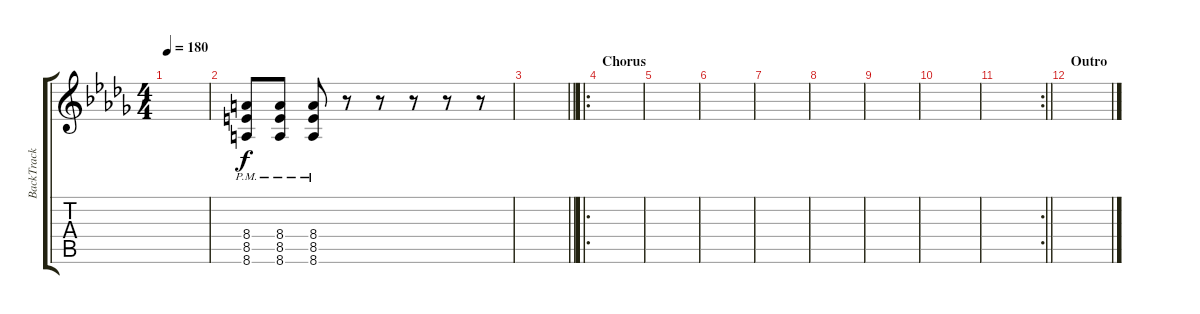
\track ("BackTrack Guitar" "BackTrack ") {instrument distortionguitar}
\staff {score tabs}
\tuning (Eb4 Bb3 Gb3 Db3 Ab2 Db2) {hide}
\ts (4 4)
\tempo 180
\clef g2
\ks db
|
(8.4{pm} 8.5{pm} 8.6{pm}).8 (8.4{pm} 8.5{pm} 8.6{pm}).8 (8.4{pm} 8.5{pm} 8.6{pm}).8 r.8 r.8 r.8 r.8 r.8 |
\barLineRight lightlight
|
\ro
\section ("" "Chorus")
|
|
|
|
|
|
|
\rc 2
\barLineRight lightlight
|
\section ("" "Outro")
